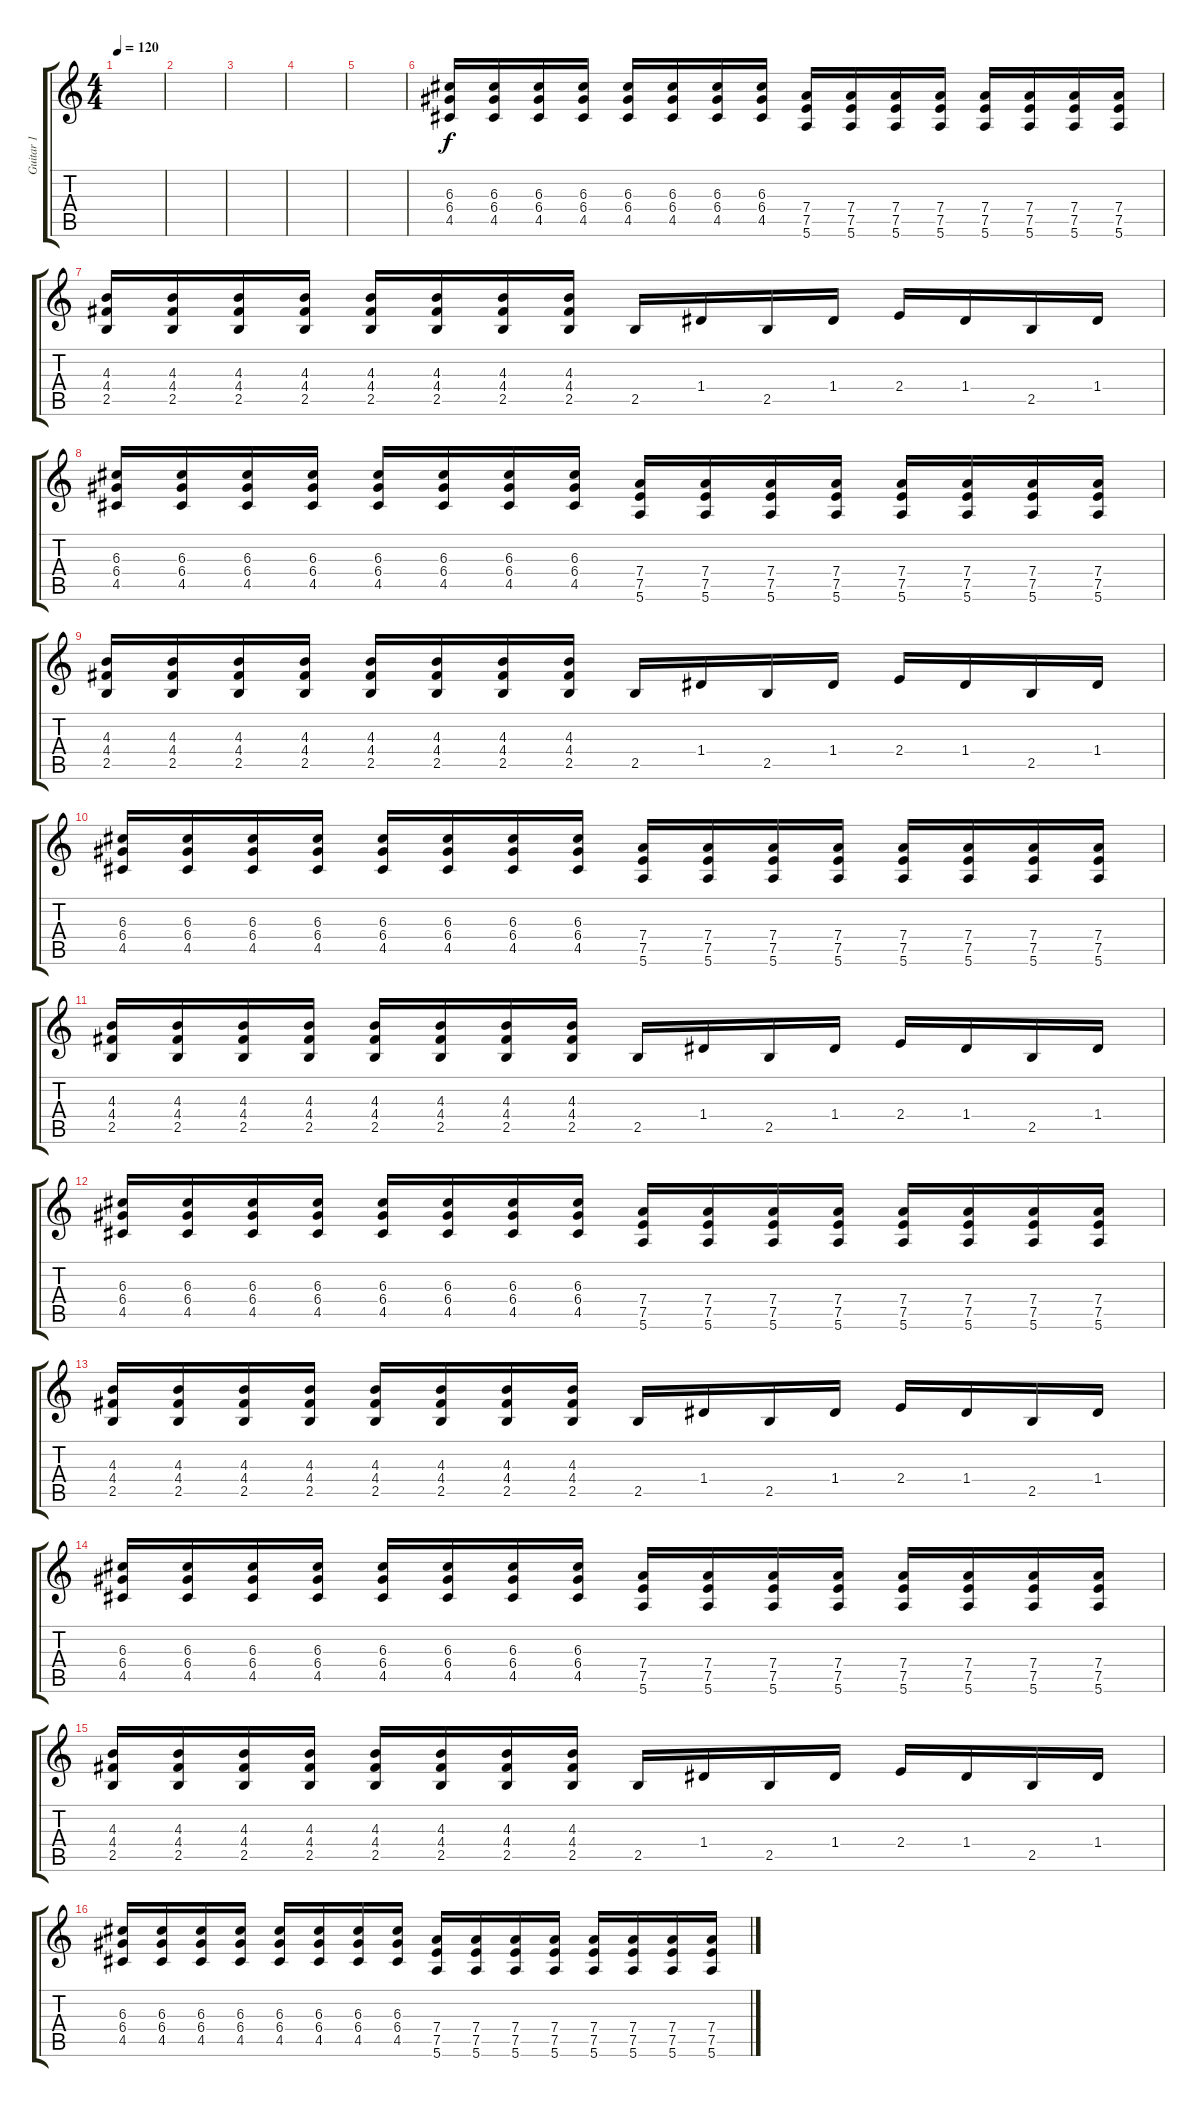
\track ("Guitar 1" "Guitar 1") {instrument distortionguitar}
\staff {score tabs}
\tuning (E4 B3 G3 D3 A2 E2) {hide}
\ts (4 4)
\tempo 120
\clef g2
\ks c
|
|
|
|
|
(6.3 6.4 4.5).16 (6.3 6.4 4.5).16 (6.3 6.4 4.5).16 (6.3 6.4 4.5).16 (6.3 6.4 4.5).16 (6.3 6.4 4.5).16 (6.3 6.4 4.5).16 (6.3 6.4 4.5).16 (7.4 7.5 5.6).16 (7.4 7.5 5.6).16 (7.4 7.5 5.6).16 (7.4 7.5 5.6).16 (7.4 7.5 5.6).16 (7.4 7.5 5.6).16 (7.4 7.5 5.6).16 (7.4 7.5 5.6).16 |
(4.3 4.4 2.5).16 (4.3 4.4 2.5).16 (4.3 4.4 2.5).16 (4.3 4.4 2.5).16 (4.3 4.4 2.5).16 (4.3 4.4 2.5).16 (4.3 4.4 2.5).16 (4.3 4.4 2.5).16 2.5.16 1.4.16 2.5.16 1.4.16 2.4.16 1.4.16 2.5.16 1.4.16 |
(6.3 6.4 4.5).16 (6.3 6.4 4.5).16 (6.3 6.4 4.5).16 (6.3 6.4 4.5).16 (6.3 6.4 4.5).16 (6.3 6.4 4.5).16 (6.3 6.4 4.5).16 (6.3 6.4 4.5).16 (7.4 7.5 5.6).16 (7.4 7.5 5.6).16 (7.4 7.5 5.6).16 (7.4 7.5 5.6).16 (7.4 7.5 5.6).16 (7.4 7.5 5.6).16 (7.4 7.5 5.6).16 (7.4 7.5 5.6).16 |
(4.3 4.4 2.5).16 (4.3 4.4 2.5).16 (4.3 4.4 2.5).16 (4.3 4.4 2.5).16 (4.3 4.4 2.5).16 (4.3 4.4 2.5).16 (4.3 4.4 2.5).16 (4.3 4.4 2.5).16 2.5.16 1.4.16 2.5.16 1.4.16 2.4.16 1.4.16 2.5.16 1.4.16 |
(6.3 6.4 4.5).16 (6.3 6.4 4.5).16 (6.3 6.4 4.5).16 (6.3 6.4 4.5).16 (6.3 6.4 4.5).16 (6.3 6.4 4.5).16 (6.3 6.4 4.5).16 (6.3 6.4 4.5).16 (7.4 7.5 5.6).16 (7.4 7.5 5.6).16 (7.4 7.5 5.6).16 (7.4 7.5 5.6).16 (7.4 7.5 5.6).16 (7.4 7.5 5.6).16 (7.4 7.5 5.6).16 (7.4 7.5 5.6).16 |
(4.3 4.4 2.5).16 (4.3 4.4 2.5).16 (4.3 4.4 2.5).16 (4.3 4.4 2.5).16 (4.3 4.4 2.5).16 (4.3 4.4 2.5).16 (4.3 4.4 2.5).16 (4.3 4.4 2.5).16 2.5.16 1.4.16 2.5.16 1.4.16 2.4.16 1.4.16 2.5.16 1.4.16 |
(6.3 6.4 4.5).16 (6.3 6.4 4.5).16 (6.3 6.4 4.5).16 (6.3 6.4 4.5).16 (6.3 6.4 4.5).16 (6.3 6.4 4.5).16 (6.3 6.4 4.5).16 (6.3 6.4 4.5).16 (7.4 7.5 5.6).16 (7.4 7.5 5.6).16 (7.4 7.5 5.6).16 (7.4 7.5 5.6).16 (7.4 7.5 5.6).16 (7.4 7.5 5.6).16 (7.4 7.5 5.6).16 (7.4 7.5 5.6).16 |
(4.3 4.4 2.5).16 (4.3 4.4 2.5).16 (4.3 4.4 2.5).16 (4.3 4.4 2.5).16 (4.3 4.4 2.5).16 (4.3 4.4 2.5).16 (4.3 4.4 2.5).16 (4.3 4.4 2.5).16 2.5.16 1.4.16 2.5.16 1.4.16 2.4.16 1.4.16 2.5.16 1.4.16 |
(6.3 6.4 4.5).16 (6.3 6.4 4.5).16 (6.3 6.4 4.5).16 (6.3 6.4 4.5).16 (6.3 6.4 4.5).16 (6.3 6.4 4.5).16 (6.3 6.4 4.5).16 (6.3 6.4 4.5).16 (7.4 7.5 5.6).16 (7.4 7.5 5.6).16 (7.4 7.5 5.6).16 (7.4 7.5 5.6).16 (7.4 7.5 5.6).16 (7.4 7.5 5.6).16 (7.4 7.5 5.6).16 (7.4 7.5 5.6).16 |
(4.3 4.4 2.5).16 (4.3 4.4 2.5).16 (4.3 4.4 2.5).16 (4.3 4.4 2.5).16 (4.3 4.4 2.5).16 (4.3 4.4 2.5).16 (4.3 4.4 2.5).16 (4.3 4.4 2.5).16 2.5.16 1.4.16 2.5.16 1.4.16 2.4.16 1.4.16 2.5.16 1.4.16 |
(6.3 6.4 4.5).16 (6.3 6.4 4.5).16 (6.3 6.4 4.5).16 (6.3 6.4 4.5).16 (6.3 6.4 4.5).16 (6.3 6.4 4.5).16 (6.3 6.4 4.5).16 (6.3 6.4 4.5).16 (7.4 7.5 5.6).16 (7.4 7.5 5.6).16 (7.4 7.5 5.6).16 (7.4 7.5 5.6).16 (7.4 7.5 5.6).16 (7.4 7.5 5.6).16 (7.4 7.5 5.6).16 (7.4 7.5 5.6).16
